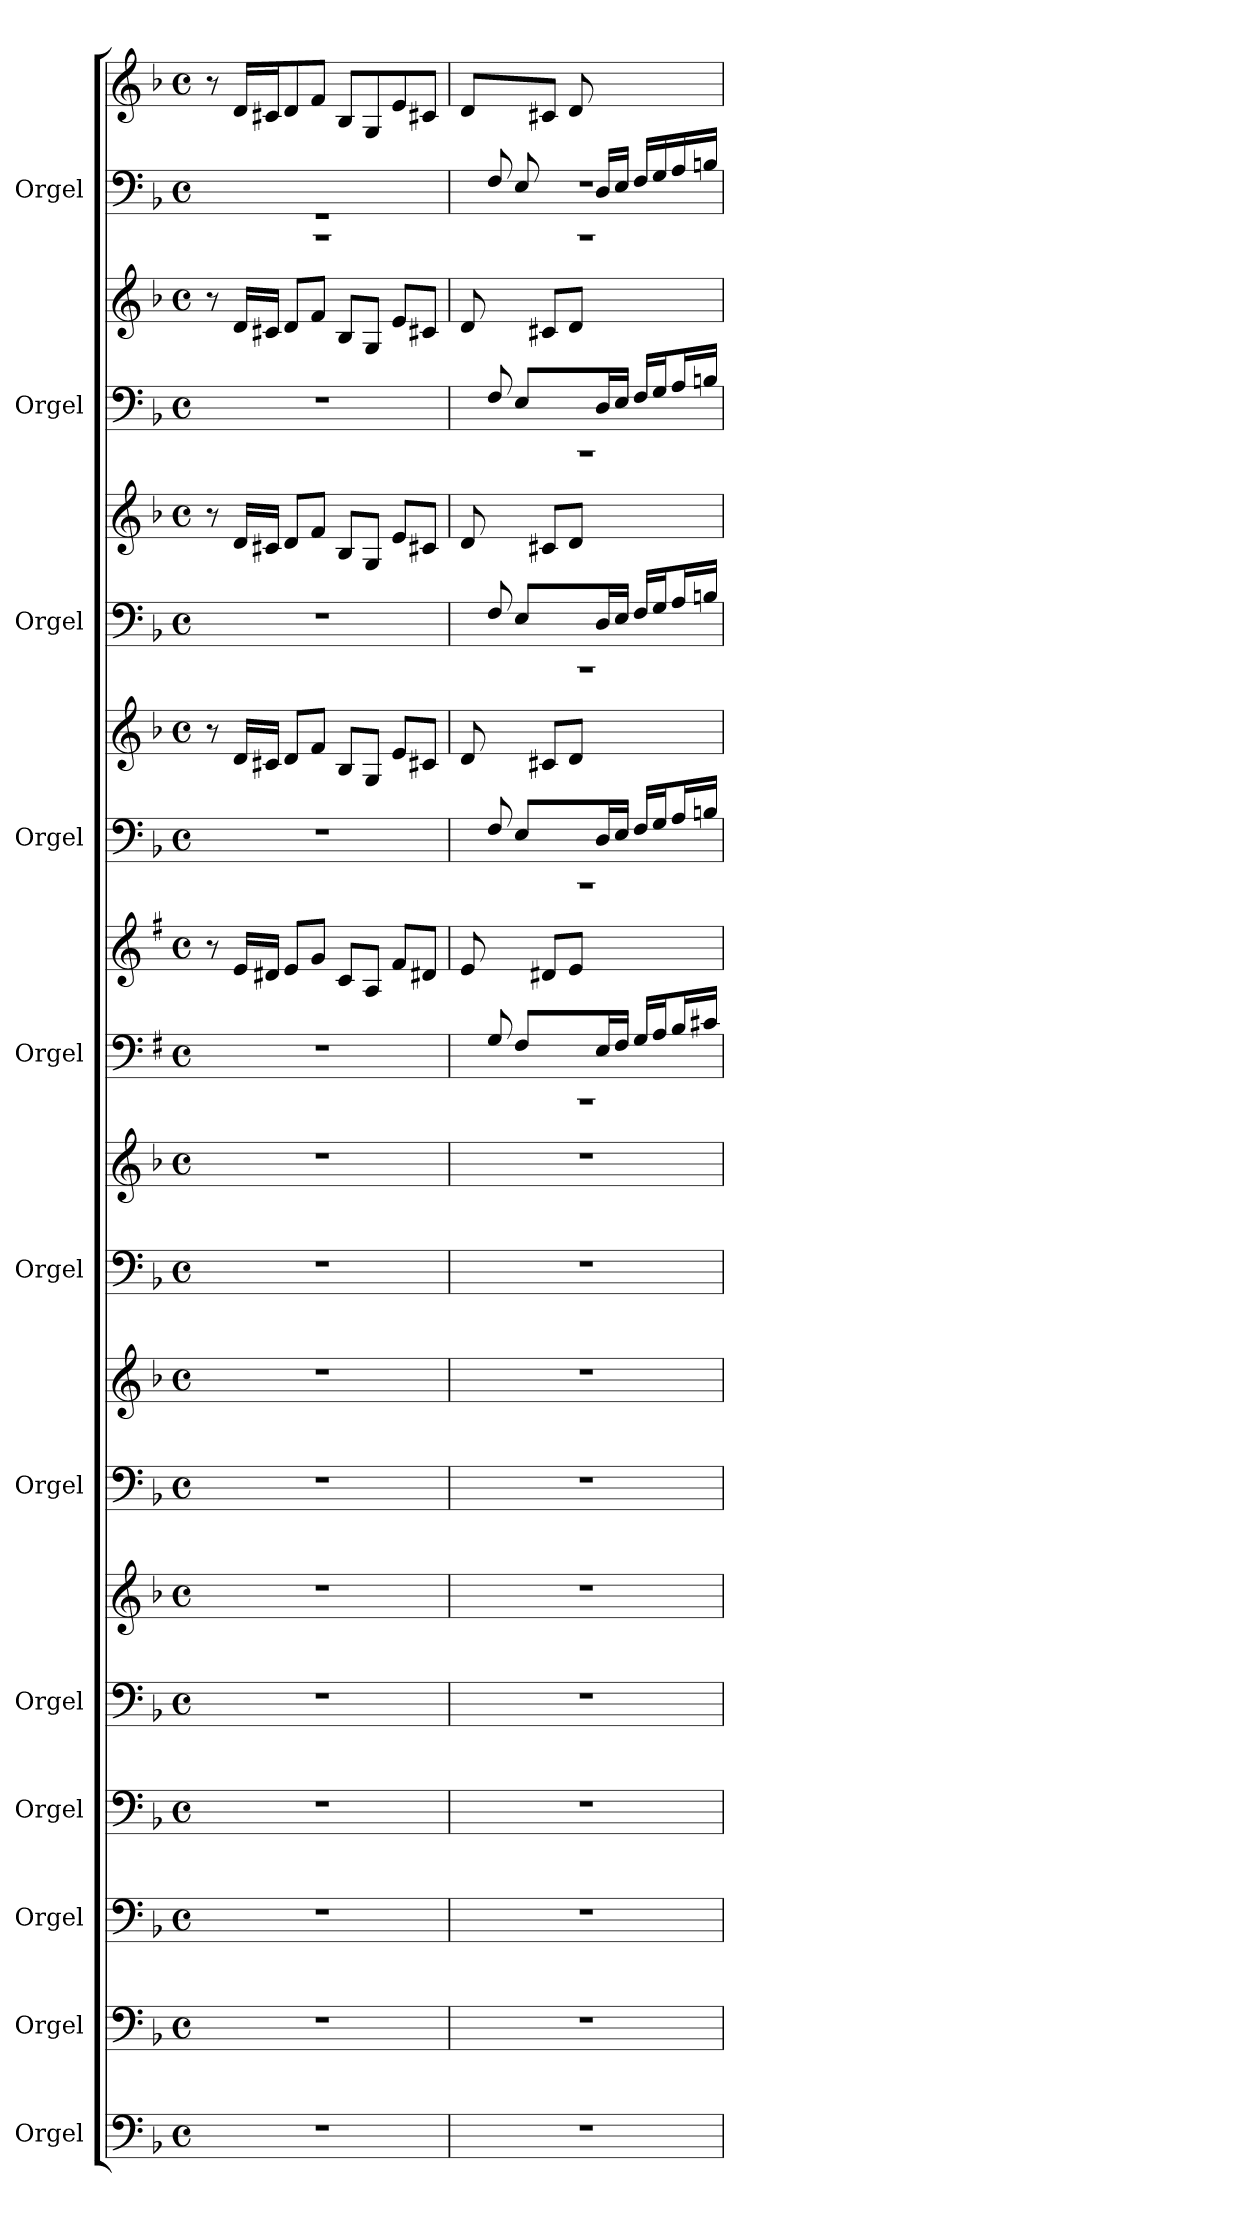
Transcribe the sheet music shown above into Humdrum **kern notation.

**kern	**kern	**kern	**kern	**kern	**kern	**kern	**kern	**kern	**kern	**kern	**kern	**kern	**kern	**kern	**kern	**kern	**kern	**kern	**kern
*part12	*part11	*part10	*part9	*part8	*part8	*part7	*part7	*part6	*part6	*part5	*part5	*part4	*part4	*part3	*part3	*part2	*part2	*part1	*part1
*staff20	*staff19	*staff18	*staff17	*staff16	*staff15	*staff14	*staff13	*staff12	*staff11	*staff10	*staff9	*staff8	*staff7	*staff6	*staff5	*staff4	*staff3	*staff2	*staff1
*I"Orgel	*I"Orgel	*I"Orgel	*I"Orgel	*I"Orgel	*	*I"Orgel	*	*I"Orgel	*	*I"Orgel	*	*I"Orgel	*	*I"Orgel	*	*I"Orgel	*	*I"Orgel	*
*clefF4	*clefF4	*clefF4	*clefF4	*clefF4	*clefG2	*clefF4	*clefG2	*clefF4	*clefG2	*clefF4	*clefG2	*clefF4	*clefG2	*clefF4	*clefG2	*clefF4	*clefG2	*clefF4	*clefG2
*	*	*	*	*	*	*	*	*	*	*ITrd1c2	*ITrd1c2	*	*	*	*	*	*	*	*
*k[b-]	*k[b-]	*k[b-]	*k[b-]	*k[b-]	*k[b-]	*k[b-]	*k[b-]	*k[b-]	*k[b-]	*k[b-]	*k[b-]	*k[b-]	*k[b-]	*k[b-]	*k[b-]	*k[b-]	*k[b-]	*k[b-]	*k[b-]
*M4/4	*M4/4	*M4/4	*M4/4	*M4/4	*M4/4	*M4/4	*M4/4	*M4/4	*M4/4	*M4/4	*M4/4	*M4/4	*M4/4	*M4/4	*M4/4	*M4/4	*M4/4	*M4/4	*M4/4
*met(c)	*met(c)	*met(c)	*met(c)	*met(c)	*met(c)	*met(c)	*met(c)	*met(c)	*met(c)	*met(c)	*met(c)	*met(c)	*met(c)	*met(c)	*met(c)	*met(c)	*met(c)	*met(c)	*met(c)
*MM72	*MM72	*MM72	*MM72	*MM72	*MM72	*MM72	*MM72	*MM72	*MM72	*MM72	*MM72	*MM72	*MM72	*MM72	*MM72	*MM72	*MM72	*MM72	*MM72
=1	=1	=1	=1	=1	=1	=1	=1	=1	=1	=1	=1	=1	=1	=1	=1	=1	=1	=1	=1
*	*	*	*	*	*	*	*	*	*	*	*	*	*	*	*	*	*	*^	*
1r	1r	1r	1r	1r	1r	1r	1r	1r	1r	1r	8r	1r	8r	1r	8r	1r	8r	1rCC	1r	8r
.	.	.	.	.	.	.	.	.	.	.	16d/LL	.	16d/LL	.	16d/LL	.	16d/LL	.	.	16d/LL
.	.	.	.	.	.	.	.	.	.	.	16c#X/JJ	.	16c#X/JJ	.	16c#X/JJ	.	16c#X/JJ	.	.	16c#X/J
.	.	.	.	.	.	.	.	.	.	.	8d/L	.	8d/L	.	8d/L	.	8d/L	.	.	8d/
.	.	.	.	.	.	.	.	.	.	.	8f/J	.	8f/J	.	8f/J	.	8f/J	.	.	8f/J
.	.	.	.	.	.	.	.	.	.	.	8B-/L	.	8B-/L	.	8B-/L	.	8B-/L	.	.	8B-/L
.	.	.	.	.	.	.	.	.	.	.	8G/J	.	8G/J	.	8G/J	.	8G/J	.	.	8G/
.	.	.	.	.	.	.	.	.	.	.	8e/L	.	8e/L	.	8e/L	.	8e/L	.	.	8e/
.	.	.	.	.	.	.	.	.	.	.	8c#X/J	.	8c#X/J	.	8c#X/J	.	8c#X/J	.	.	8c#X/J
=2	=2	=2	=2	=2	=2	=2	=2	=2	=2	=2	=2	=2	=2	=2	=2	=2	=2	=2	=2	=2
*	*	*	*	*	*	*	*	*	*	*^	*	*^	*	*^	*	*^	*	*	*^	*
1r	1r	1r	1r	1r	1r	1r	1r	1r	1r	8ryy	1rCC	8d/	8ryy	1rCC	8d/	8ryy	1rCC	8d/	8ryy	1rCC	8d/	8ryy	1rCC	1r	8d/L
.	.	.	.	.	.	.	.	.	.	8F/	.	4ryy	8F/	.	4ryy	8F/	.	4ryy	8F/	.	4ryy	8F/	.	.	4ryy
.	.	.	.	.	.	.	.	.	.	8E/L	.	.	8E/L	.	.	8E/L	.	.	8E/L	.	.	8E/	.	.	.
.	.	.	.	.	.	.	.	.	.	4ryy	.	8c#X/L	4ryy	.	8c#X/L	4ryy	.	8c#X/L	4ryy	.	8c#X/L	4ryy	.	.	8c#X/J
.	.	.	.	.	.	.	.	.	.	.	.	8d/J	.	.	8d/J	.	.	8d/J	.	.	8d/J	.	.	.	8d/
.	.	.	.	.	.	.	.	.	.	16D/L	.	4.ryy	16D/L	.	4.ryy	16D/L	.	4.ryy	16D/L	.	4.ryy	16D/LL	.	.	4.ryy
.	.	.	.	.	.	.	.	.	.	16E/JJ	.	.	16E/JJ	.	.	16E/JJ	.	.	16E/JJ	.	.	16E/JJ	.	.	.
.	.	.	.	.	.	.	.	.	.	16F/LL	.	.	16F/LL	.	.	16F/LL	.	.	16F/LL	.	.	16F/LL	.	.	.
.	.	.	.	.	.	.	.	.	.	16G/J	.	.	16G/J	.	.	16G/J	.	.	16G/J	.	.	16G/	.	.	.
.	.	.	.	.	.	.	.	.	.	16A/L	.	.	16A/L	.	.	16A/L	.	.	16A/L	.	.	16A/	.	.	.
.	.	.	.	.	.	.	.	.	.	16Bn/JJ	.	.	16Bn/JJ	.	.	16Bn/JJ	.	.	16Bn/JJ	.	.	16Bn/JJ	.	.	.
*	*	*	*	*	*	*	*	*	*	*v	*v	*	*v	*v	*	*v	*v	*	*v	*v	*	*v	*v	*v	*
=	=	=	=	=	=	=	=	=	=	=	=	=	=	=	=	=	=	=	=
*-	*-	*-	*-	*-	*-	*-	*-	*-	*-	*-	*-	*-	*-	*-	*-	*-	*-	*-	*-
